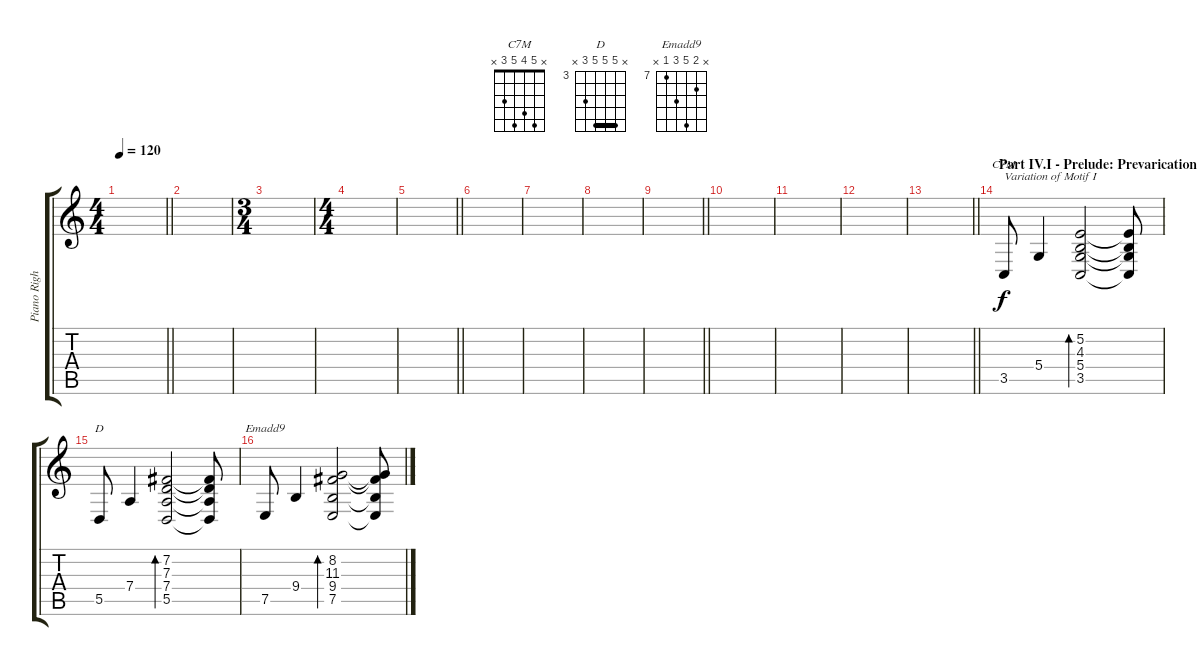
\track ("Piano Right Standard" "Piano Righ") {instrument acousticgrandpiano}
\staff {score tabs}
\tuning (E4 B3 G3 D3 A2 E2) {hide}
\chord ("C7M" x 5 4 5 3 x)
\chord ("D" x 7 7 7 5 x) {firstfret 3 barre 7}
\chord ("Emadd9" x 8 11 9 7 x) {firstfret 7}
\ts (4 4)
\tempo 120
\clef g2
\barLineRight lightlight
\ks c
|
|
\ts (3 4)
|
\ts (4 4)
|
\barLineRight lightlight
|
|
|
|
\barLineRight lightlight
|
\section ("" "")
|
|
|
\barLineRight lightlight
|
\section ("" "Part IV.I - Prelude: Prevarication")
3.5.8{ch "C7M" txt "Variation of Motif I" volume 14} 5.4.4 (5.2 4.3 5.4 3.5).2{bd 480} (5.2{t} 4.3{t} 5.4{t} 3.5{t}).8 |
5.5.8{ch "D"} 7.4.4 (7.2 7.3 7.4 5.5).2{bd 480} (7.2{t} 7.3{t} 7.4{t} 5.5{t}).8 |
7.5.8{ch "Emadd9"} 9.4.4 (8.2 11.3 9.4 7.5).2{bd 480} (8.2{t} 11.3{t} 9.4{t} 7.5{t}).8
